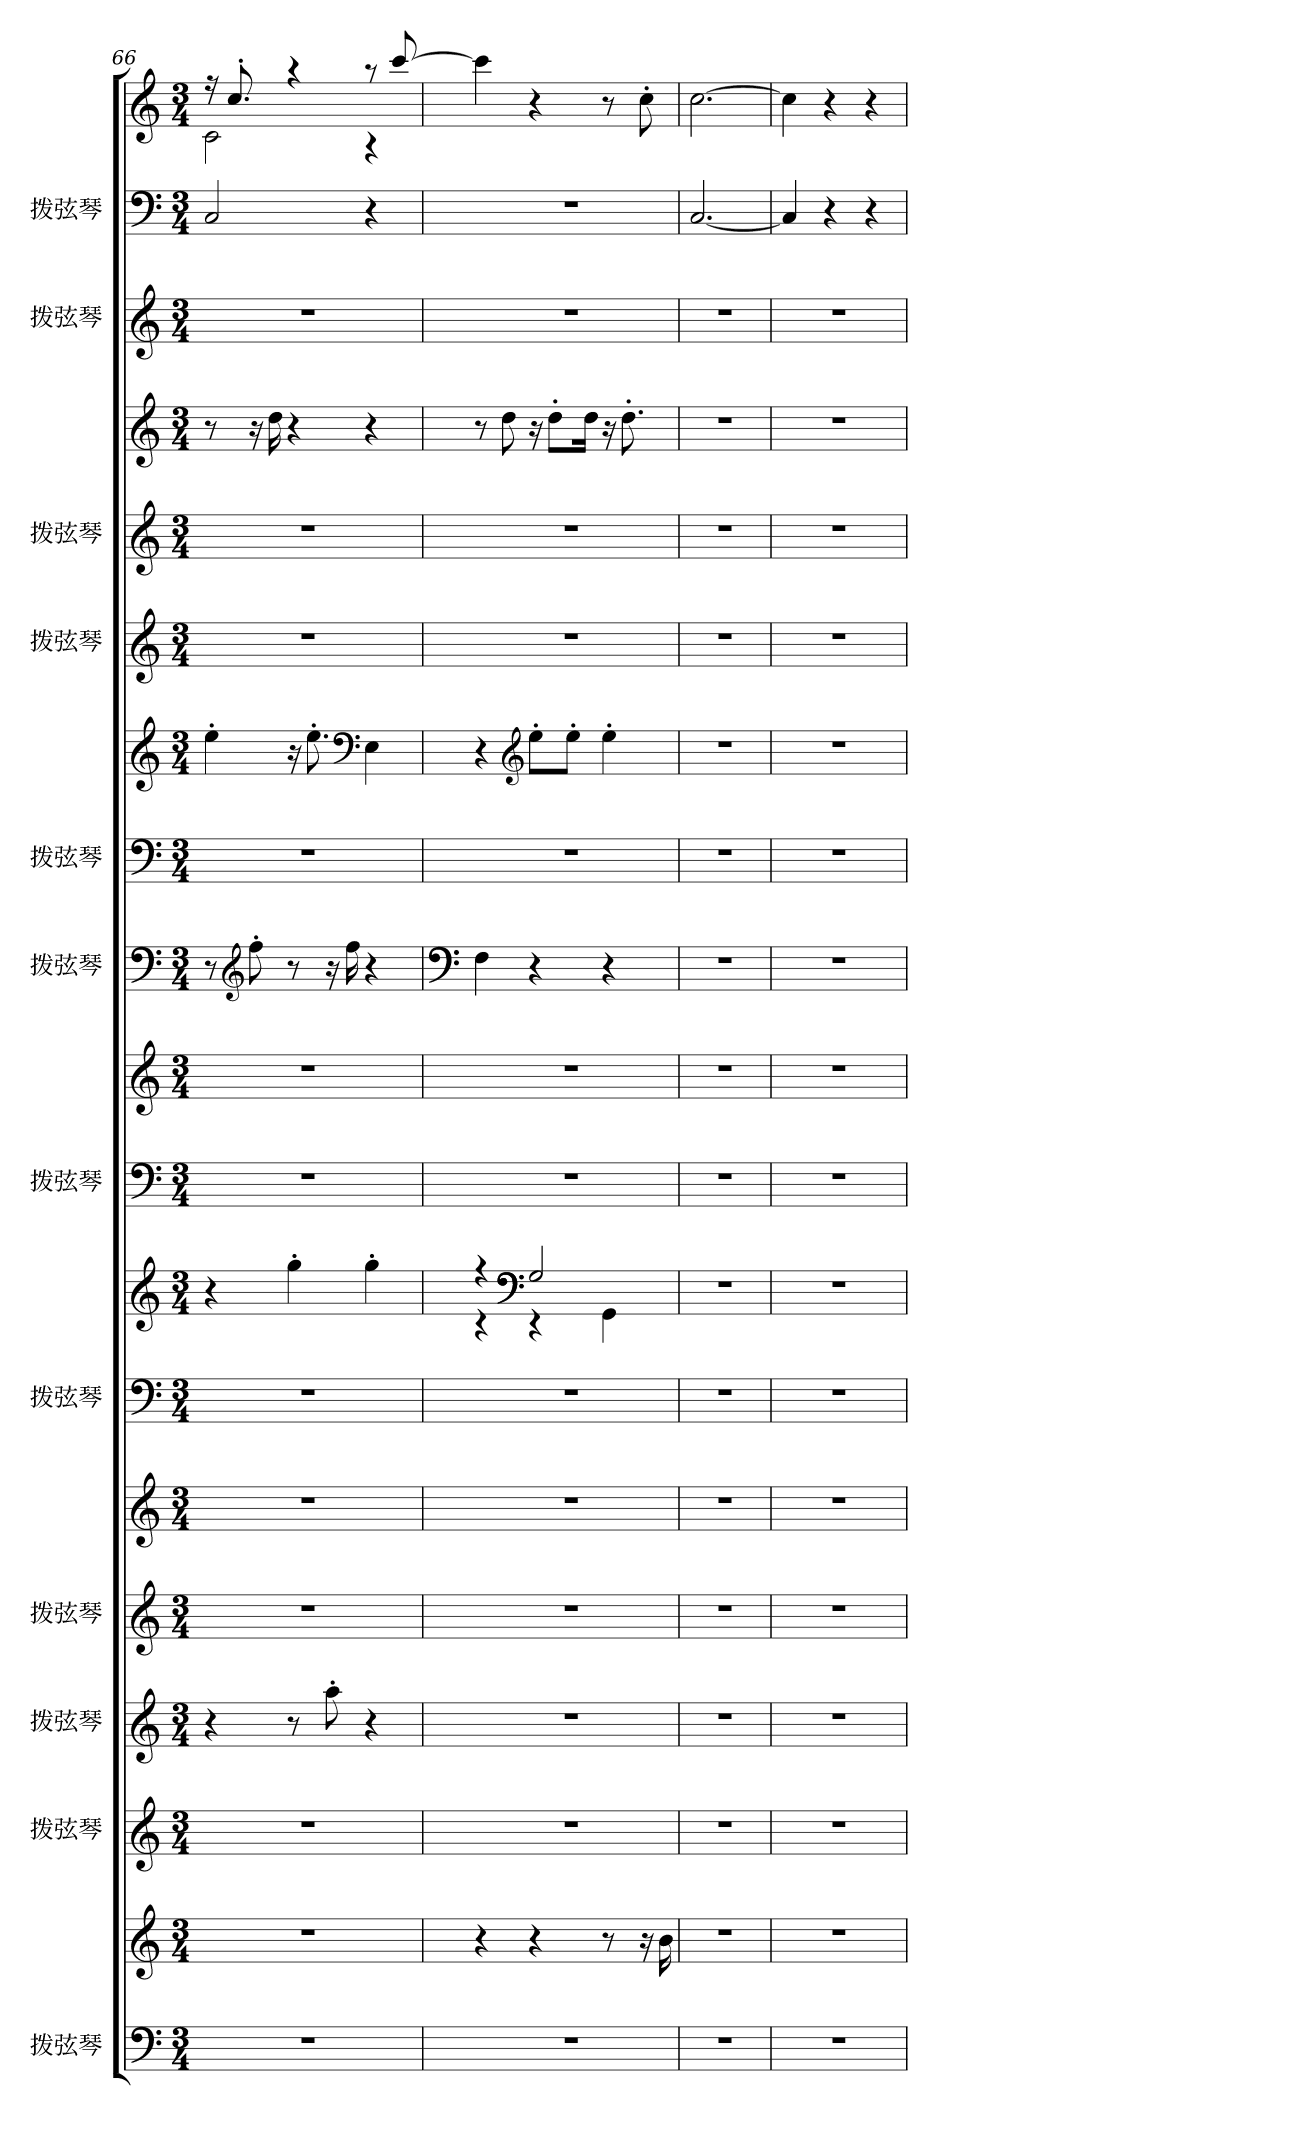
**kern	**kern	**kern	**kern	**kern	**kern	**kern	**kern	**kern	**kern	**kern	**kern	**kern	**kern	**kern	**kern	**kern	**kern	**kern
*part12	*part12	*part11	*part10	*part9	*part9	*part8	*part8	*part7	*part7	*part6	*part5	*part5	*part4	*part3	*part3	*part2	*part1	*part1
*staff19	*staff18	*staff17	*staff16	*staff15	*staff14	*staff13	*staff12	*staff11	*staff10	*staff9	*staff8	*staff7	*staff6	*staff5	*staff4	*staff3	*staff2	*staff1
*I"拨弦琴	*	*I"拨弦琴	*I"拨弦琴	*I"拨弦琴	*	*I"拨弦琴	*	*I"拨弦琴	*	*I"拨弦琴	*I"拨弦琴	*	*I"拨弦琴	*I"拨弦琴	*	*I"拨弦琴	*I"拨弦琴	*
*clefF4	*clefG2	*clefG2	*clefG2	*clefG2	*clefG2	*clefF4	*clefG2	*clefF4	*clefG2	*clefF4	*clefF4	*clefG2	*clefG2	*clefG2	*clefG2	*clefG2	*clefF4	*clefG2
*k[]	*k[]	*k[]	*k[]	*k[]	*k[]	*k[]	*k[]	*k[]	*k[]	*k[]	*k[]	*k[]	*k[]	*k[]	*k[]	*k[]	*k[]	*k[]
*M3/4	*M3/4	*M3/4	*M3/4	*M3/4	*M3/4	*M3/4	*M3/4	*M3/4	*M3/4	*M3/4	*M3/4	*M3/4	*M3/4	*M3/4	*M3/4	*M3/4	*M3/4	*M3/4
=66	=66	=66	=66	=66	=66	=66	=66	=66	=66	=66	=66	=66	=66	=66	=66	=66	=66	=66
*	*	*	*	*	*	*	*	*	*	*	*	*	*	*	*	*	*	*^
2.r	2.r	2.r	4r	2.r	2.r	2.r	4r	2.r	2.r	8r	2.r	4ee'\	2.r	2.r	8r	2.r	2C/	16r	2c\
.	.	.	.	.	.	.	.	.	.	.	.	.	.	.	.	.	.	8.cc'/	.
*	*	*	*	*	*	*	*	*	*	*clefG2	*	*	*	*	*	*	*	*	*
.	.	.	.	.	.	.	.	.	.	8ff'\	.	.	.	.	16r	.	.	.	.
.	.	.	.	.	.	.	.	.	.	.	.	.	.	.	16dd\	.	.	.	.
.	.	.	8r	.	.	.	4gg'\	.	.	8r	.	16r	.	.	4r	.	.	4r	.
.	.	.	.	.	.	.	.	.	.	.	.	8.ee'\	.	.	.	.	.	.	.
.	.	.	8aa'\	.	.	.	.	.	.	16r	.	.	.	.	.	.	.	.	.
.	.	.	.	.	.	.	.	.	.	16ff\	.	.	.	.	.	.	.	.	.
*	*	*	*	*	*	*	*	*	*	*	*	*clefF4	*	*	*	*	*	*	*
.	.	.	4r	.	.	.	4gg'\	.	.	4r	.	4E\	.	.	4r	.	4r	8r	4r
.	.	.	.	.	.	.	.	.	.	.	.	.	.	.	.	.	.	[8ccc/	.
*	*	*	*	*	*	*	*	*	*	*	*	*	*	*	*	*	*	*v	*v
!!LO:PB:g=z
=67	=67	=67	=67	=67	=67	=67	=67	=67	=67	=67	=67	=67	=67	=67	=67	=67	=67	=67
*	*	*	*	*	*	*	*	*	*	*clefF4	*	*	*	*	*	*	*	*
*	*	*	*	*	*	*	*^	*	*	*	*	*	*	*	*	*	*	*
2.r	4r	2.r	2.r	2.r	2.r	2.r	4r	4r	2.r	2.r	4F\	2.r	4r	2.r	2.r	8r	2.r	2.r	4ccc\]
.	.	.	.	.	.	.	.	.	.	.	.	.	.	.	.	8dd\	.	.	.
*	*	*	*	*	*	*	*clefF4	*	*	*	*	*	*clefG2	*	*	*	*	*	*
.	4r	.	.	.	.	.	2G/	4r	.	.	4r	.	8ee'\L	.	.	16r	.	.	4r
.	.	.	.	.	.	.	.	.	.	.	.	.	.	.	.	8dd'\L	.	.	.
.	.	.	.	.	.	.	.	.	.	.	.	.	8ee'\J	.	.	.	.	.	.
.	.	.	.	.	.	.	.	.	.	.	.	.	.	.	.	16dd\Jk	.	.	.
.	8r	.	.	.	.	.	.	4GG\	.	.	4r	.	4ee'\	.	.	16r	.	.	8r
.	.	.	.	.	.	.	.	.	.	.	.	.	.	.	.	8.dd'\	.	.	.
.	16r	.	.	.	.	.	.	.	.	.	.	.	.	.	.	.	.	.	8cc'\
.	16b\	.	.	.	.	.	.	.	.	.	.	.	.	.	.	.	.	.	.
*	*	*	*	*	*	*	*v	*v	*	*	*	*	*	*	*	*	*	*	*
=68	=68	=68	=68	=68	=68	=68	=68	=68	=68	=68	=68	=68	=68	=68	=68	=68	=68	=68
2.r	2.r	2.r	2.r	2.r	2.r	2.r	2.r	2.r	2.r	2.r	2.r	2.r	2.r	2.r	2.r	2.r	[2.C/	[2.cc\
=69	=69	=69	=69	=69	=69	=69	=69	=69	=69	=69	=69	=69	=69	=69	=69	=69	=69	=69
2.r	2.r	2.r	2.r	2.r	2.r	2.r	2.r	2.r	2.r	2.r	2.r	2.r	2.r	2.r	2.r	2.r	4C/]	4cc\]
.	.	.	.	.	.	.	.	.	.	.	.	.	.	.	.	.	4r	4r
.	.	.	.	.	.	.	.	.	.	.	.	.	.	.	.	.	4r	4r
=	=	=	=	=	=	=	=	=	=	=	=	=	=	=	=	=	=	=
*-	*-	*-	*-	*-	*-	*-	*-	*-	*-	*-	*-	*-	*-	*-	*-	*-	*-	*-
